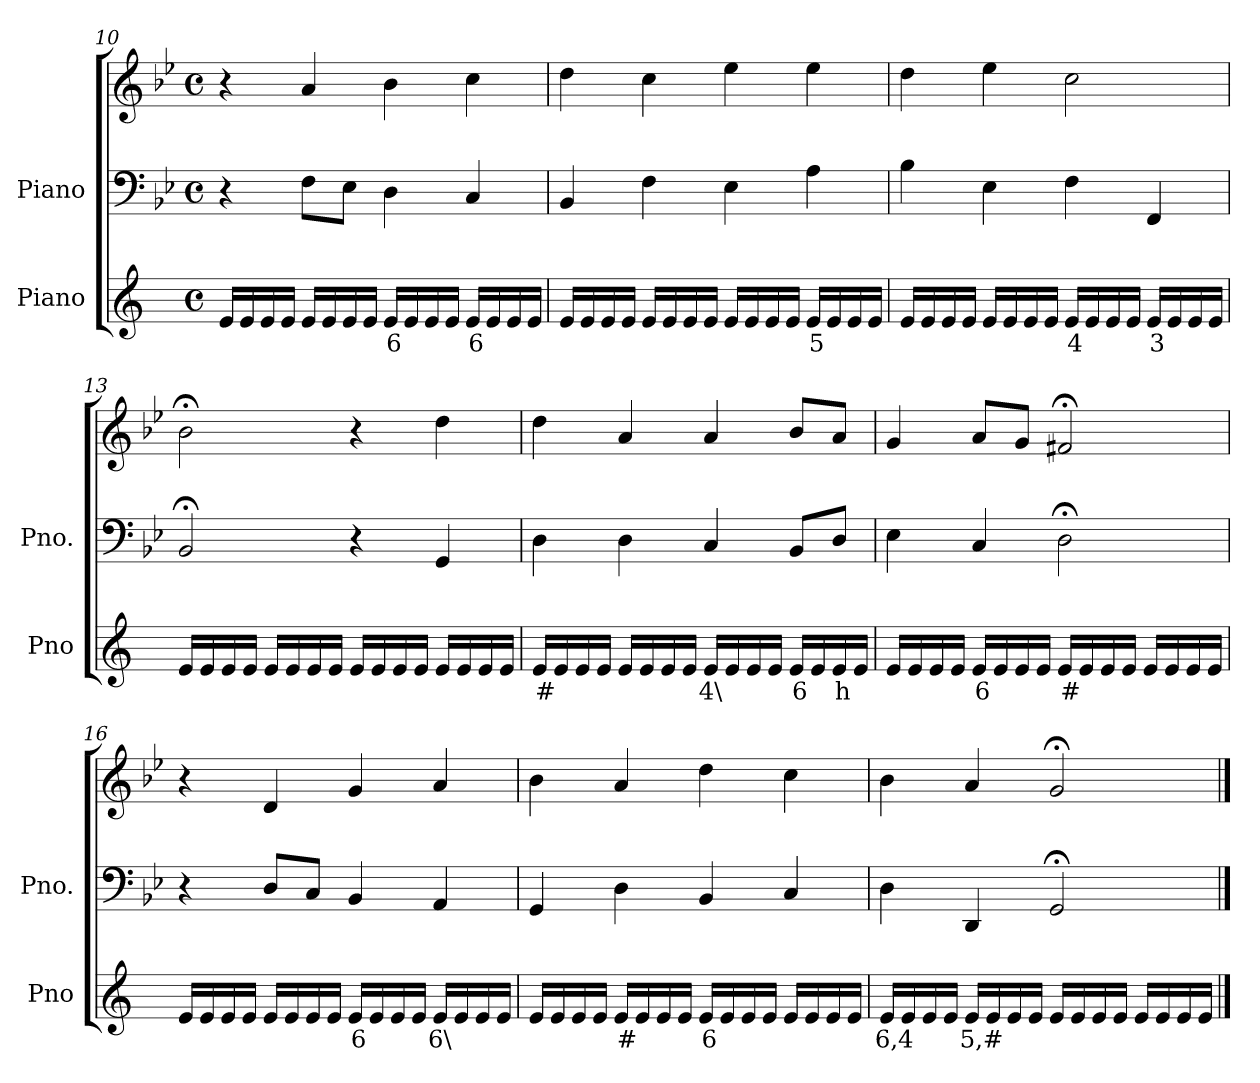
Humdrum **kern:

**kern	**text	**kern	**kern
*part2	*part2	*part1	*part1
*staff3	*staff3	*staff2	*staff1
*I"Piano	*	*I"Piano	*
*I'Pno	*	*I'Pno.	*
*clefG2	*	*clefF4	*clefG2
*k[]	*	*k[b-e-]	*k[b-e-]
*M4/4	*	*M4/4	*M4/4
*met(c)	*	*met(c)	*met(c)
=10	=10	=10	=10
16e/LL	.	4r	4r
16e/	.	.	.
16e/	.	.	.
16e/JJ	.	.	.
16e/LL	.	8F\L	4a/
16e/	.	.	.
!	!LO:LY:b	!	!
16e/	_	8E-\J	.
16e/JJ	.	.	.
!	!LO:LY:b	!	!
16e/LL	6	4D\	4b-\
16e/	.	.	.
16e/	.	.	.
16e/JJ	.	.	.
!	!LO:LY:b	!	!
16e/LL	6	4C/	4cc\
16e/	.	.	.
16e/	.	.	.
16e/JJ	.	.	.
=11	=11	=11	=11
16e/LL	.	4BB-/	4dd\
16e/	.	.	.
16e/	.	.	.
16e/JJ	.	.	.
16e/LL	.	4F\	4cc\
16e/	.	.	.
16e/	.	.	.
16e/JJ	.	.	.
16e/LL	.	4E-\	4ee-\
16e/	.	.	.
16e/	.	.	.
16e/JJ	.	.	.
!	!LO:LY:b	!	!
16e/LL	5	4A\	4ee-\
16e/	.	.	.
16e/	.	.	.
16e/JJ	.	.	.
=12	=12	=12	=12
16e/LL	.	4B-\	4dd\
16e/	.	.	.
16e/	.	.	.
16e/JJ	.	.	.
16e/LL	.	4E-\	4ee-\
16e/	.	.	.
16e/	.	.	.
16e/JJ	.	.	.
!	!LO:LY:b	!	!
16e/LL	4	4F\	2cc\
16e/	.	.	.
16e/	.	.	.
16e/JJ	.	.	.
!	!LO:LY:b	!	!
16e/LL	3	4FF/	.
16e/	.	.	.
16e/	.	.	.
16e/JJ	.	.	.
=13	=13	=13	=13
16e/LL	.	2BB-;</	2b-;<\
16e/	.	.	.
16e/	.	.	.
16e/JJ	.	.	.
16e/LL	.	.	.
16e/	.	.	.
16e/	.	.	.
16e/JJ	.	.	.
16e/LL	.	4r	4r
16e/	.	.	.
16e/	.	.	.
16e/JJ	.	.	.
16e/LL	.	4GG/	4dd\
16e/	.	.	.
16e/	.	.	.
16e/JJ	.	.	.
=14	=14	=14	=14
!	!LO:LY:b	!	!
16e/LL	#	4D\	4dd\
16e/	.	.	.
16e/	.	.	.
16e/JJ	.	.	.
16e/LL	.	4D\	4a/
16e/	.	.	.
16e/	.	.	.
16e/JJ	.	.	.
!	!LO:LY:b	!	!
16e/LL	4\	4C/	4a/
16e/	.	.	.
16e/	.	.	.
16e/JJ	.	.	.
!	!LO:LY:b	!	!
16e/LL	6	8BB-/L	8b-/L
16e/	.	.	.
!	!LO:LY:b	!	!
16e/	h	8D/J	8a/J
16e/JJ	.	.	.
=15	=15	=15	=15
16e/LL	.	4E-\	4g/
16e/	.	.	.
16e/	.	.	.
16e/JJ	.	.	.
!	!LO:LY:b	!	!
16e/LL	6	4C/	8a/L
16e/	.	.	.
16e/	.	.	8g/J
16e/JJ	.	.	.
!	!LO:LY:b	!	!
16e/LL	#	2D;<\	2f#X;</
16e/	.	.	.
16e/	.	.	.
16e/JJ	.	.	.
16e/LL	.	.	.
16e/	.	.	.
16e/	.	.	.
16e/JJ	.	.	.
=16	=16	=16	=16
16e/LL	.	4r	4r
16e/	.	.	.
16e/	.	.	.
16e/JJ	.	.	.
16e/LL	.	8D/L	4d/
16e/	.	.	.
!	!LO:LY:b	!	!
16e/	_	8C/J	.
16e/JJ	.	.	.
!	!LO:LY:b	!	!
16e/LL	6	4BB-/	4g/
16e/	.	.	.
16e/	.	.	.
16e/JJ	.	.	.
!	!LO:LY:b	!	!
16e/LL	6\	4AA/	4a/
16e/	.	.	.
16e/	.	.	.
16e/JJ	.	.	.
=17	=17	=17	=17
16e/LL	.	4GG/	4b-\
16e/	.	.	.
16e/	.	.	.
16e/JJ	.	.	.
!	!LO:LY:b	!	!
16e/LL	#	4D\	4a/
16e/	.	.	.
16e/	.	.	.
16e/JJ	.	.	.
!	!LO:LY:b	!	!
16e/LL	6	4BB-/	4dd\
16e/	.	.	.
16e/	.	.	.
16e/JJ	.	.	.
16e/LL	.	4C/	4cc\
16e/	.	.	.
16e/	.	.	.
16e/JJ	.	.	.
=18	=18	=18	=18
!	!LO:LY:b	!	!
16e/LL	6,4	4D\	4b-\
16e/	.	.	.
16e/	.	.	.
16e/JJ	.	.	.
!	!LO:LY:b	!	!
16e/LL	5,#	4DD/	4a/
16e/	.	.	.
16e/	.	.	.
16e/JJ	.	.	.
16e/LL	.	2GG;</	2g;</
16e/	.	.	.
16e/	.	.	.
16e/JJ	.	.	.
16e/LL	.	.	.
16e/	.	.	.
16e/	.	.	.
16e/JJ	.	.	.
==	==	==	==
*-	*-	*-	*-
